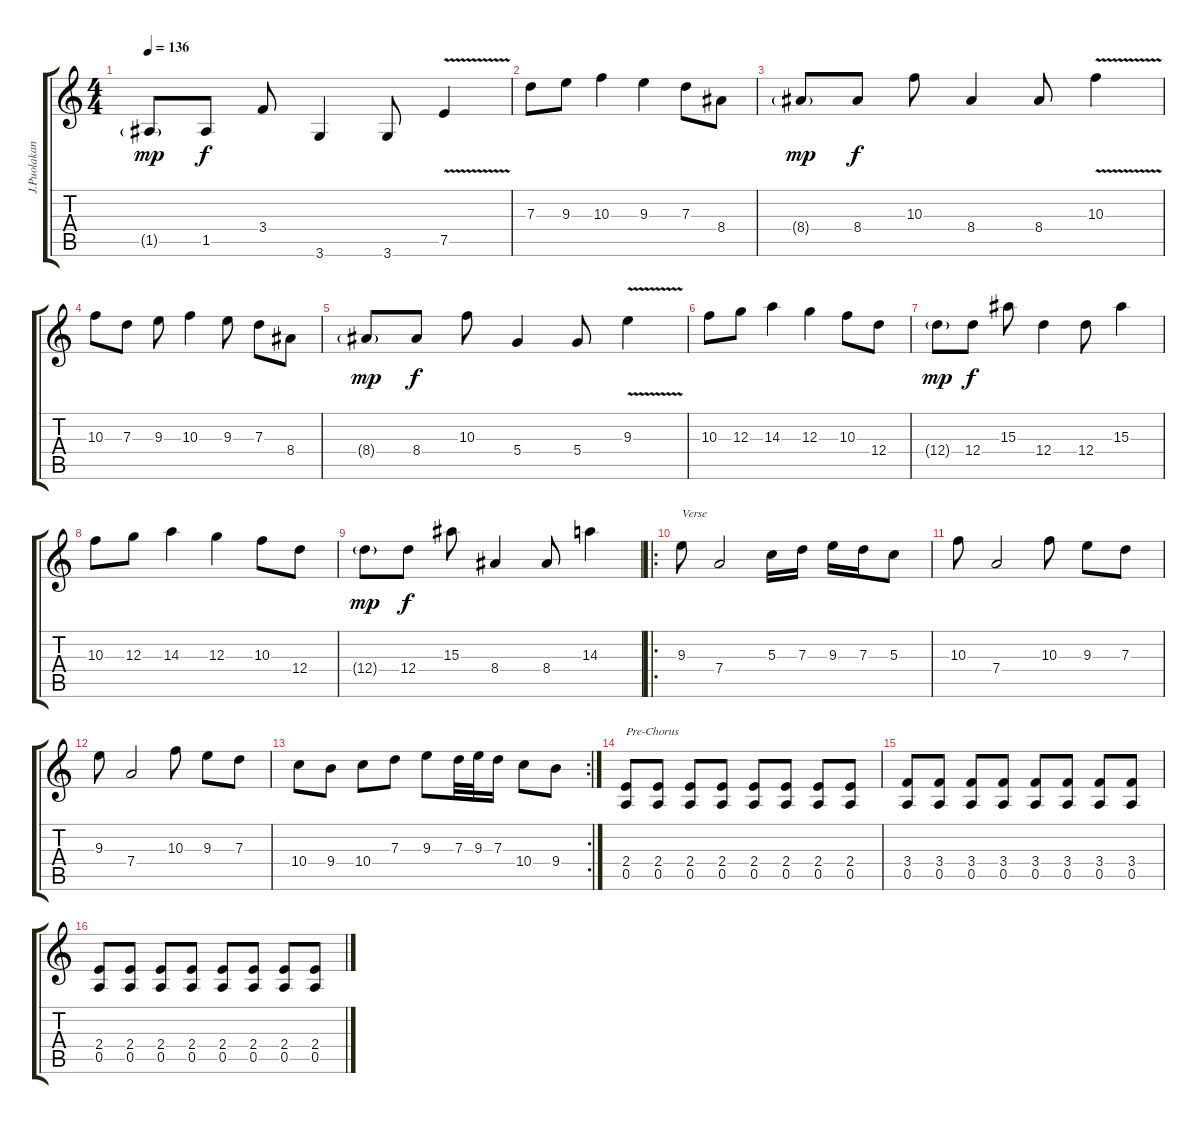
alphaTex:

\track ("J.Puolakanaho/Olli-Pekka Törrö " "J.Puolakan") {instrument acousticguitarnylon}
\staff {score tabs}
\tuning (E4 B3 G3 D3 A2 E2) {hide}
\ts (4 4)
\tempo 136
\clef g2
\ks c
1.5{g}.8{dy mp} 1.5.8{dy f} 3.4.8 3.6.4 3.6.8 7.5{v}.4 |
7.3.8 9.3.8 10.3.4 9.3.4 7.3.8 8.4.8 |
8.4{g}.8{dy mp} 8.4.8{dy f} 10.3.8 8.4.4 8.4.8 10.3{v}.4 |
10.3.8 7.3.8 9.3.8 10.3.4 9.3.8 7.3.8 8.4.8 |
8.4{g}.8{dy mp} 8.4.8{dy f} 10.3.8 5.4.4 5.4.8 9.3{v}.4 |
10.3.8 12.3.8 14.3.4 12.3.4 10.3.8 12.4.8 |
12.4{g}.8{dy mp} 12.4.8{dy f} 15.3.8 12.4.4 12.4.8 15.3.4 |
10.3.8 12.3.8 14.3.4 12.3.4 10.3.8 12.4.8 |
12.4{g}.8{dy mp} 12.4.8{dy f} 15.3.8 8.4.4 8.4.8 14.3.4 |
\ro
9.3.8{txt "Verse"} 7.4.2 5.3.16 7.3.16 9.3.16 7.3.16 5.3.8 |
10.3.8 7.4.2 10.3.8 9.3.8 7.3.8 |
9.3.8 7.4.2 10.3.8 9.3.8 7.3.8 |
\rc 2
10.4.8 9.4.8 10.4.8 7.3.8 9.3.8 7.3.32 9.3.32 7.3.16 10.4.8 9.4.8 |
(2.4 0.5).8{txt "Pre-Chorus"} (2.4 0.5).8 (2.4 0.5).8 (2.4 0.5).8 (2.4 0.5).8 (2.4 0.5).8 (2.4 0.5).8 (2.4 0.5).8 |
(3.4 0.5).8 (3.4 0.5).8 (3.4 0.5).8 (3.4 0.5).8 (3.4 0.5).8 (3.4 0.5).8 (3.4 0.5).8 (3.4 0.5).8 |
(2.4 0.5).8 (2.4 0.5).8 (2.4 0.5).8 (2.4 0.5).8 (2.4 0.5).8 (2.4 0.5).8 (2.4 0.5).8 (2.4 0.5).8
